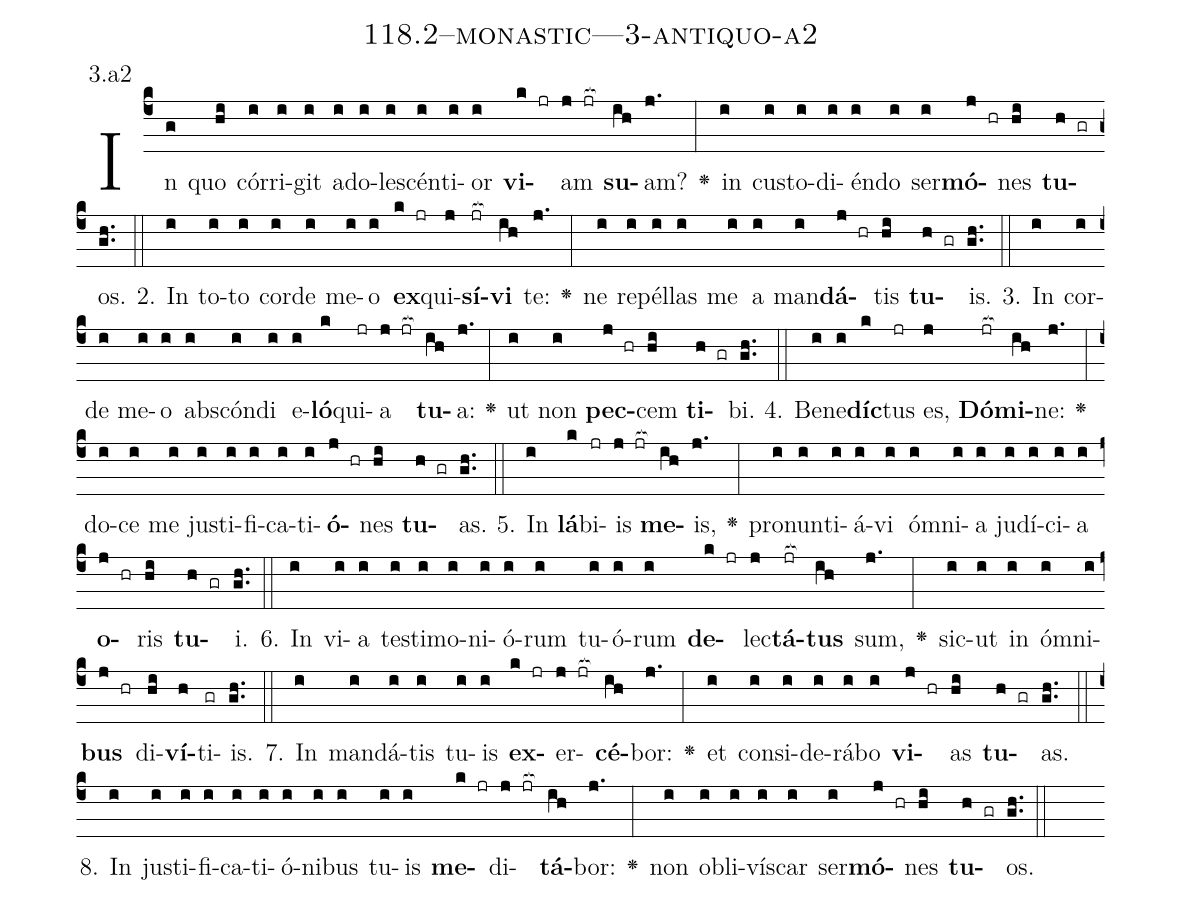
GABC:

name: 118.2--monastic---3-antiquo-a2;
annotation: 3.a2;
%%
(c4)In(g) quo(hi) cór(i)ri(i)git(i) ad(i)o(i)le(i)scén(i)ti(i)or(i) <b>vi</b>(k jr)am(j jr[ocb:1{]) <b>su</b>(ih[ocb:0}])am?(j.) <v>\greheightstar</v>(:) in(i) cus(i)to(i)di(i)én(i)do(i) ser(i)<b>mó</b>(j hr)nes(hi) <b>tu</b>(h gr)os.(gh..) (::)
2. In(i) to(i)to(i) cor(i)de(i) me(i)o(i) <b>ex</b>(k jr)qui(j)<b>sí</b>(jr[ocb:1{])<b>vi</b>(ih[ocb:0}]) te:(j.) <v>\greheightstar</v>(:) ne(i) re(i)pél(i)las(i) me(i) a(i) man(i)<b>dá</b>(j hr)tis(hi) <b>tu</b>(h gr)is.(gh..) (::)
3. In(i) cor(i)de(i) me(i)o(i) abs(i)cón(i)di(i) e(i)<b>ló</b>(k)qui(jr)a(j jr[ocb:1{]) <b>tu</b>(ih[ocb:0}])a:(j.) <v>\greheightstar</v>(:) ut(i) non(i) <b>pec</b>(j hr)cem(hi) <b>ti</b>(h gr)bi.(gh..) (::)
4. Be(i)ne(i)<b>díc</b>(k)tus(jr) es,(j) <b>Dó</b>(jr[ocb:1{])<b>mi</b>(ih[ocb:0}])ne:(j.) <v>\greheightstar</v>(:) do(i)ce(i) me(i) jus(i)ti(i)fi(i)ca(i)ti(i)<b>ó</b>(j hr)nes(hi) <b>tu</b>(h gr)as.(gh..) (::)
5. In(i) <b>lá</b>(k)bi(jr)is(j jr[ocb:1{]) <b>me</b>(ih[ocb:0}])is,(j.) <v>\greheightstar</v>(:) pro(i)nun(i)ti(i)á(i)vi(i) óm(i)ni(i)a(i) ju(i)dí(i)ci(i)a(i) <b>o</b>(j hr)ris(hi) <b>tu</b>(h gr)i.(gh..) (::)
6. In(i) vi(i)a(i) tes(i)ti(i)mo(i)ni(i)ó(i)rum(i) tu(i)ó(i)rum(i) <b>de</b>(k jr)lec(j)<b>tá</b>(jr[ocb:1{])<b>tus</b>(ih[ocb:0}]) sum,(j.) <v>\greheightstar</v>(:) sic(i)ut(i) in(i) óm(i)ni(i)<b>bus</b>(j hr) di(hi)<b>ví</b>(h)ti(gr)is.(gh..) (::)
7. In(i) man(i)dá(i)tis(i) tu(i)is(i) <b>ex</b>(k jr)er(j jr[ocb:1{])<b>cé</b>(ih[ocb:0}])bor:(j.) <v>\greheightstar</v>(:) et(i) con(i)si(i)de(i)rá(i)bo(i) <b>vi</b>(j hr)as(hi) <b>tu</b>(h gr)as.(gh..) (::)
8. In(i) jus(i)ti(i)fi(i)ca(i)ti(i)ó(i)ni(i)bus(i) tu(i)is(i) <b>me</b>(k jr)di(j jr[ocb:1{])<b>tá</b>(ih[ocb:0}])bor:(j.) <v>\greheightstar</v>(:) non(i) ob(i)li(i)vís(i)car(i) ser(i)<b>mó</b>(j hr)nes(hi) <b>tu</b>(h gr)os.(gh..) (::)
